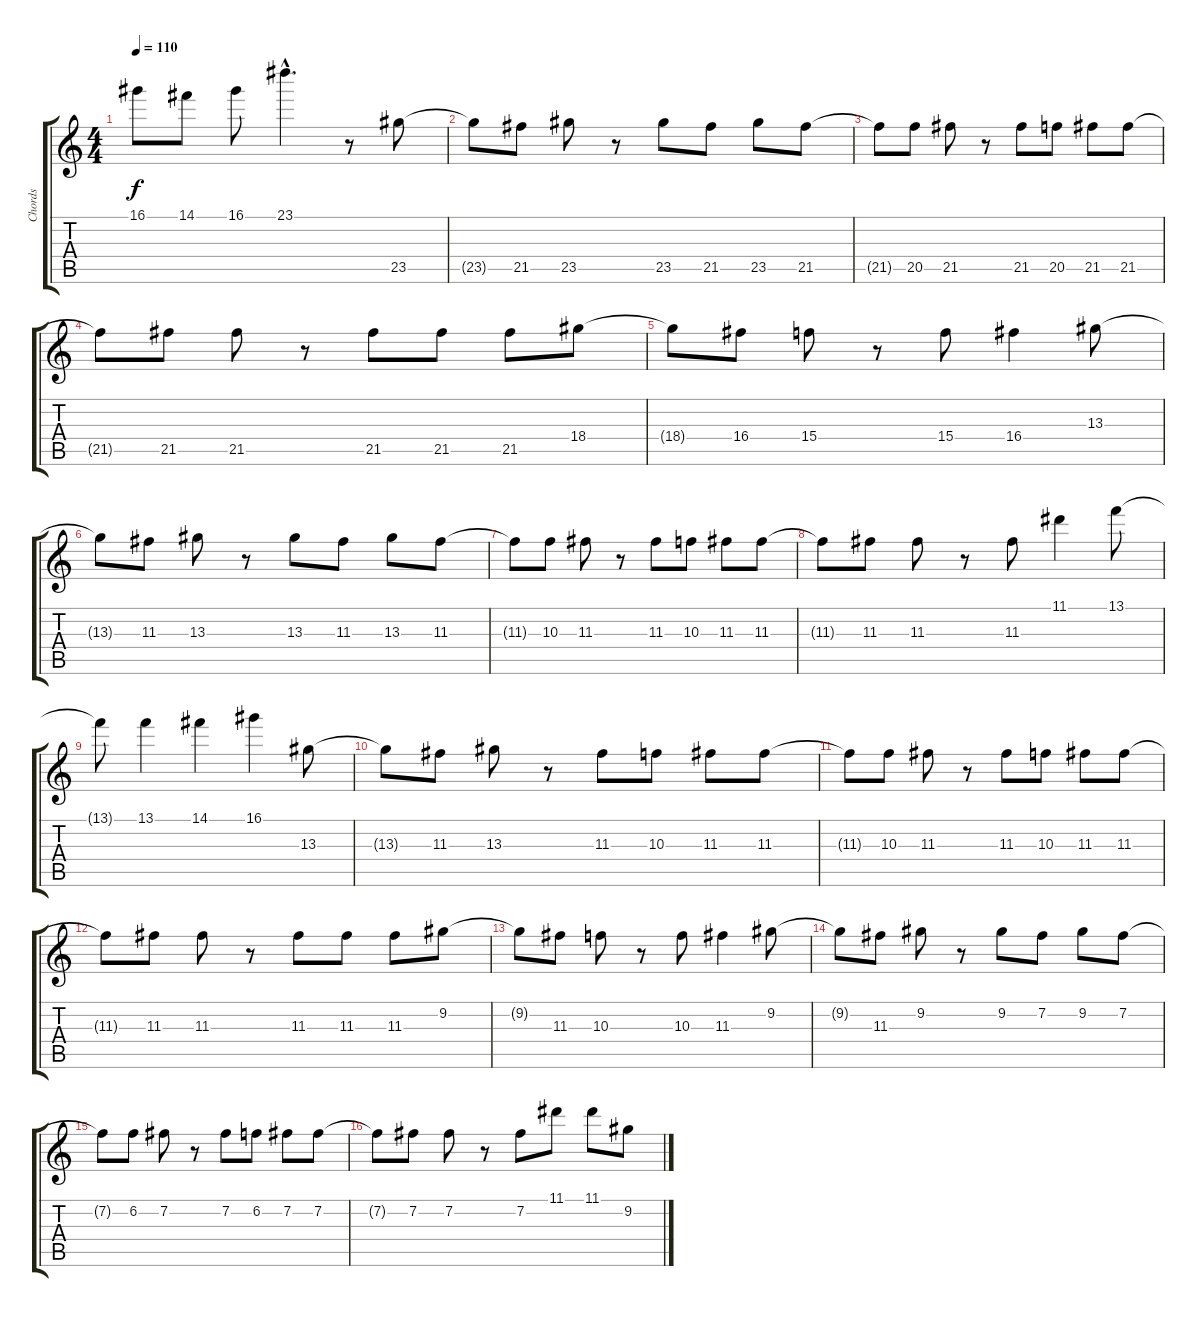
\track ("Chords" "Chords") {instrument overdrivenguitar}
\staff {score tabs}
\tuning (E4 B3 G3 D3 A2 E2) {hide}
\ts (4 4)
\tempo 110
\clef g2
\ks c
16.1{t}.8{dy f} 14.1.8 16.1.8 23.1{hac}.4{d} r.8 23.5.8 |
23.5{t}.8 21.5.8 23.5.8 r.8 23.5.8 21.5.8 23.5.8 21.5.8 |
21.5{t}.8 20.5.8 21.5.8 r.8 21.5.8 20.5.8 21.5.8 21.5.8 |
21.5{t}.8 21.5.8 21.5.8 r.8 21.5.8 21.5.8 21.5.8 18.4.8 |
18.4{t}.8 16.4.8 15.4.8 r.8 15.4.8 16.4.4 13.3.8 |
13.3{t}.8 11.3.8 13.3.8 r.8 13.3.8 11.3.8 13.3.8 11.3.8 |
11.3{t}.8 10.3.8 11.3.8 r.8 11.3.8 10.3.8 11.3.8 11.3.8 |
11.3{t}.8 11.3.8 11.3.8 r.8 11.3.8 11.1.4 13.1.8 |
13.1{t}.8 13.1.4 14.1.4 16.1.4 13.3.8 |
13.3{t}.8 11.3.8 13.3.8 r.8 11.3.8 10.3.8 11.3.8 11.3.8 |
11.3{t}.8 10.3.8 11.3.8 r.8 11.3.8 10.3.8 11.3.8 11.3.8 |
11.3{t}.8 11.3.8 11.3.8 r.8 11.3.8 11.3.8 11.3.8 9.2.8 |
9.2{t}.8 11.3.8 10.3.8 r.8 10.3.8 11.3.4 9.2.8 |
9.2{t}.8 11.3.8 9.2.8 r.8 9.2.8 7.2.8 9.2.8 7.2.8 |
7.2{t}.8 6.2.8 7.2.8 r.8 7.2.8 6.2.8 7.2.8 7.2.8 |
7.2{t}.8 7.2.8 7.2.8 r.8 7.2.8 11.1.8 11.1.8 9.2.8
